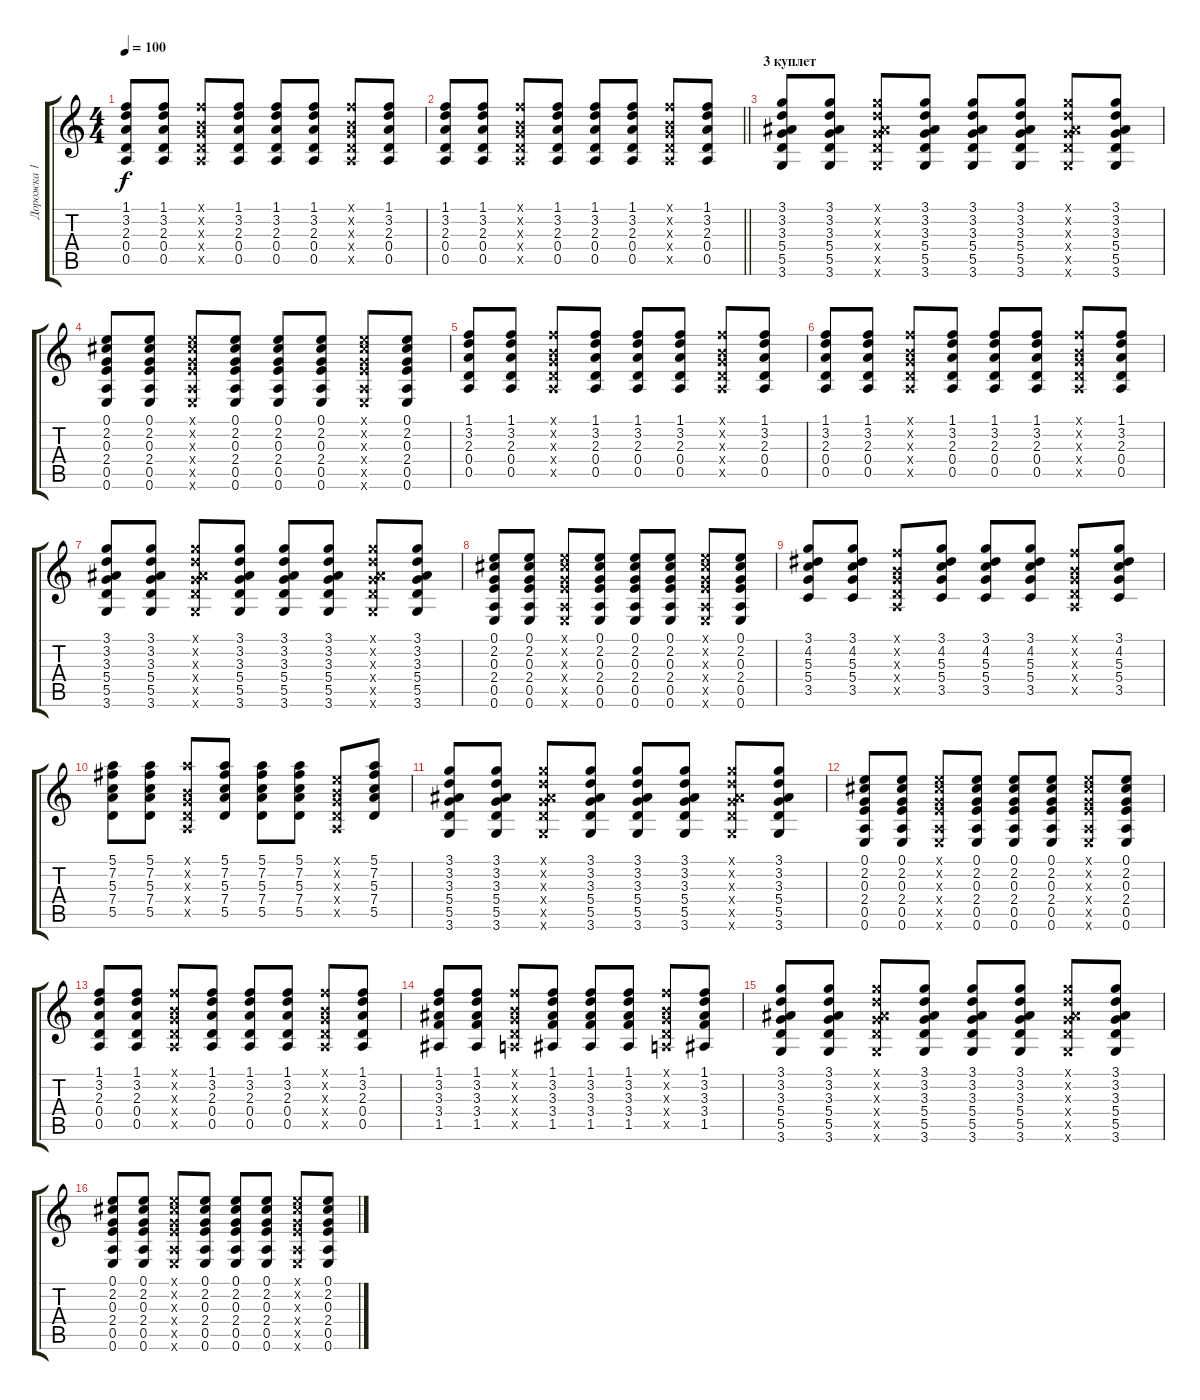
\track ("Дорожка 1" "Дорожка 1") {instrument electricguitarjazz}
\staff {score tabs}
\tuning (E4 B3 G3 D3 A2 E2) {hide}
\ts (4 4)
\tempo 100
\clef g2
\ks c
(1.1 3.2 2.3 0.4 0.5).8{dy f} (1.1 3.2 2.3 0.4 0.5).8 (1.1{x} 0.2{x} 0.3{x} 0.4{x} 0.5{x}).8 (1.1 3.2 2.3 0.4 0.5).8 (1.1 3.2 2.3 0.4 0.5).8 (1.1 3.2 2.3 0.4 0.5).8 (1.1{x} 0.2{x} 0.3{x} 0.4{x} 0.5{x}).8 (1.1 3.2 2.3 0.4 0.5).8 |
\barLineRight lightlight
(1.1 3.2 2.3 0.4 0.5).8 (1.1 3.2 2.3 0.4 0.5).8 (1.1{x} 0.2{x} 0.3{x} 0.4{x} 0.5{x}).8 (1.1 3.2 2.3 0.4 0.5).8 (1.1 3.2 2.3 0.4 0.5).8 (1.1 3.2 2.3 0.4 0.5).8 (1.1{x} 0.2{x} 0.3{x} 0.4{x} 0.5{x}).8 (1.1 3.2 2.3 0.4 0.5).8 |
\section ("" "3 куплет")
(3.1 3.2 3.3 5.4 5.5 3.6).8 (3.1 3.2 3.3 5.4 5.5 3.6).8 (3.1{x} 3.2{x} 3.3{x} 5.4{x} 5.5{x} 3.6{x}).8 (3.1 3.2 3.3 5.4 5.5 3.6).8 (3.1 3.2 3.3 5.4 5.5 3.6).8 (3.1 3.2 3.3 5.4 5.5 3.6).8 (3.1{x} 3.2{x} 3.3{x} 5.4{x} 5.5{x} 3.6{x}).8 (3.1 3.2 3.3 5.4 5.5 3.6).8 |
(0.1 2.2 0.3 2.4 0.5 0.6).8 (0.1 2.2 0.3 2.4 0.5 0.6).8 (0.1{x} 2.2{x} 0.3{x} 2.4{x} 0.5{x} 0.6{x}).8 (0.1 2.2 0.3 2.4 0.5 0.6).8 (0.1 2.2 0.3 2.4 0.5 0.6).8 (0.1 2.2 0.3 2.4 0.5 0.6).8 (0.1{x} 2.2{x} 0.3{x} 2.4{x} 0.5{x} 0.6{x}).8 (0.1 2.2 0.3 2.4 0.5 0.6).8 |
(1.1 3.2 2.3 0.4 0.5).8 (1.1 3.2 2.3 0.4 0.5).8 (1.1{x} 0.2{x} 0.3{x} 0.4{x} 0.5{x}).8 (1.1 3.2 2.3 0.4 0.5).8 (1.1 3.2 2.3 0.4 0.5).8 (1.1 3.2 2.3 0.4 0.5).8 (1.1{x} 0.2{x} 0.3{x} 0.4{x} 0.5{x}).8 (1.1 3.2 2.3 0.4 0.5).8 |
(1.1 3.2 2.3 0.4 0.5).8 (1.1 3.2 2.3 0.4 0.5).8 (1.1{x} 0.2{x} 0.3{x} 0.4{x} 0.5{x}).8 (1.1 3.2 2.3 0.4 0.5).8 (1.1 3.2 2.3 0.4 0.5).8 (1.1 3.2 2.3 0.4 0.5).8 (1.1{x} 0.2{x} 0.3{x} 0.4{x} 0.5{x}).8 (1.1 3.2 2.3 0.4 0.5).8 |
(3.1 3.2 3.3 5.4 5.5 3.6).8 (3.1 3.2 3.3 5.4 5.5 3.6).8 (3.1{x} 3.2{x} 3.3{x} 5.4{x} 5.5{x} 3.6{x}).8 (3.1 3.2 3.3 5.4 5.5 3.6).8 (3.1 3.2 3.3 5.4 5.5 3.6).8 (3.1 3.2 3.3 5.4 5.5 3.6).8 (3.1{x} 3.2{x} 3.3{x} 5.4{x} 5.5{x} 3.6{x}).8 (3.1 3.2 3.3 5.4 5.5 3.6).8 |
(0.1 2.2 0.3 2.4 0.5 0.6).8 (0.1 2.2 0.3 2.4 0.5 0.6).8 (0.1{x} 2.2{x} 0.3{x} 2.4{x} 0.5{x} 0.6{x}).8 (0.1 2.2 0.3 2.4 0.5 0.6).8 (0.1 2.2 0.3 2.4 0.5 0.6).8 (0.1 2.2 0.3 2.4 0.5 0.6).8 (0.1{x} 2.2{x} 0.3{x} 2.4{x} 0.5{x} 0.6{x}).8 (0.1 2.2 0.3 2.4 0.5 0.6).8 |
(3.1 4.2 5.3 5.4 3.5).8 (3.1 4.2 5.3 5.4 3.5).8 (1.1{x} 0.2{x} 0.3{x} 0.4{x} 0.5{x}).8 (3.1 4.2 5.3 5.4 3.5).8 (3.1 4.2 5.3 5.4 3.5).8 (3.1 4.2 5.3 5.4 3.5).8 (1.1{x} 0.2{x} 0.3{x} 0.4{x} 0.5{x}).8 (3.1 4.2 5.3 5.4 3.5).8 |
(5.1 7.2 5.3 7.4 5.5).8 (5.1 7.2 5.3 7.4 5.5).8 (5.1{x} 0.2{x} 0.3{x} 0.4{x} 0.5{x}).8 (5.1 7.2 5.3 7.4 5.5).8 (5.1 7.2 5.3 7.4 5.5).8 (5.1 7.2 5.3 7.4 5.5).8 (0.1{x} 0.2{x} 0.3{x} 0.4{x} 0.5{x}).8 (5.1 7.2 5.3 7.4 5.5).8 |
(3.1 3.2 3.3 5.4 5.5 3.6).8 (3.1 3.2 3.3 5.4 5.5 3.6).8 (3.1{x} 3.2{x} 3.3{x} 5.4{x} 5.5{x} 3.6{x}).8 (3.1 3.2 3.3 5.4 5.5 3.6).8 (3.1 3.2 3.3 5.4 5.5 3.6).8 (3.1 3.2 3.3 5.4 5.5 3.6).8 (3.1{x} 3.2{x} 3.3{x} 5.4{x} 5.5{x} 3.6{x}).8 (3.1 3.2 3.3 5.4 5.5 3.6).8 |
(0.1 2.2 0.3 2.4 0.5 0.6).8 (0.1 2.2 0.3 2.4 0.5 0.6).8 (0.1{x} 2.2{x} 0.3{x} 2.4{x} 0.5{x} 0.6{x}).8 (0.1 2.2 0.3 2.4 0.5 0.6).8 (0.1 2.2 0.3 2.4 0.5 0.6).8 (0.1 2.2 0.3 2.4 0.5 0.6).8 (0.1{x} 2.2{x} 0.3{x} 2.4{x} 0.5{x} 0.6{x}).8 (0.1 2.2 0.3 2.4 0.5 0.6).8 |
(1.1 3.2 2.3 0.4 0.5).8 (1.1 3.2 2.3 0.4 0.5).8 (1.1{x} 0.2{x} 0.3{x} 0.4{x} 0.5{x}).8 (1.1 3.2 2.3 0.4 0.5).8 (1.1 3.2 2.3 0.4 0.5).8 (1.1 3.2 2.3 0.4 0.5).8 (1.1{x} 0.2{x} 0.3{x} 0.4{x} 0.5{x}).8 (1.1 3.2 2.3 0.4 0.5).8 |
(1.1 3.2 3.3 3.4 1.5).8 (1.1 3.2 3.3 3.4 1.5).8 (1.1{x} 0.2{x} 0.3{x} 0.4{x} 0.5{x}).8 (1.1 3.2 3.3 3.4 1.5).8 (1.1 3.2 3.3 3.4 1.5).8 (1.1 3.2 3.3 3.4 1.5).8 (1.1{x} 0.2{x} 0.3{x} 0.4{x} 0.5{x}).8 (1.1 3.2 3.3 3.4 1.5).8 |
(3.1 3.2 3.3 5.4 5.5 3.6).8 (3.1 3.2 3.3 5.4 5.5 3.6).8 (3.1{x} 3.2{x} 3.3{x} 5.4{x} 5.5{x} 3.6{x}).8 (3.1 3.2 3.3 5.4 5.5 3.6).8 (3.1 3.2 3.3 5.4 5.5 3.6).8 (3.1 3.2 3.3 5.4 5.5 3.6).8 (3.1{x} 3.2{x} 3.3{x} 5.4{x} 5.5{x} 3.6{x}).8 (3.1 3.2 3.3 5.4 5.5 3.6).8 |
(0.1 2.2 0.3 2.4 0.5 0.6).8 (0.1 2.2 0.3 2.4 0.5 0.6).8 (0.1{x} 2.2{x} 0.3{x} 2.4{x} 0.5{x} 0.6{x}).8 (0.1 2.2 0.3 2.4 0.5 0.6).8 (0.1 2.2 0.3 2.4 0.5 0.6).8 (0.1 2.2 0.3 2.4 0.5 0.6).8 (0.1{x} 2.2{x} 0.3{x} 2.4{x} 0.5{x} 0.6{x}).8 (0.1 2.2 0.3 2.4 0.5 0.6).8
